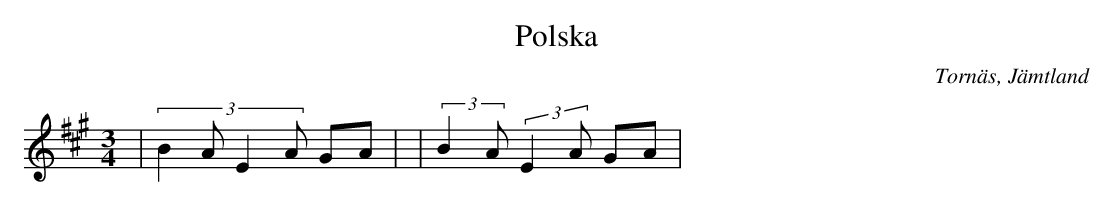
X:1
T:Polska
O:Tornäs, Jämtland
M:3/4
L:1/8
K:A
|(3:2:4B2AE2A GA| |(3:2:2B2A(3:2:2E2A GA|
